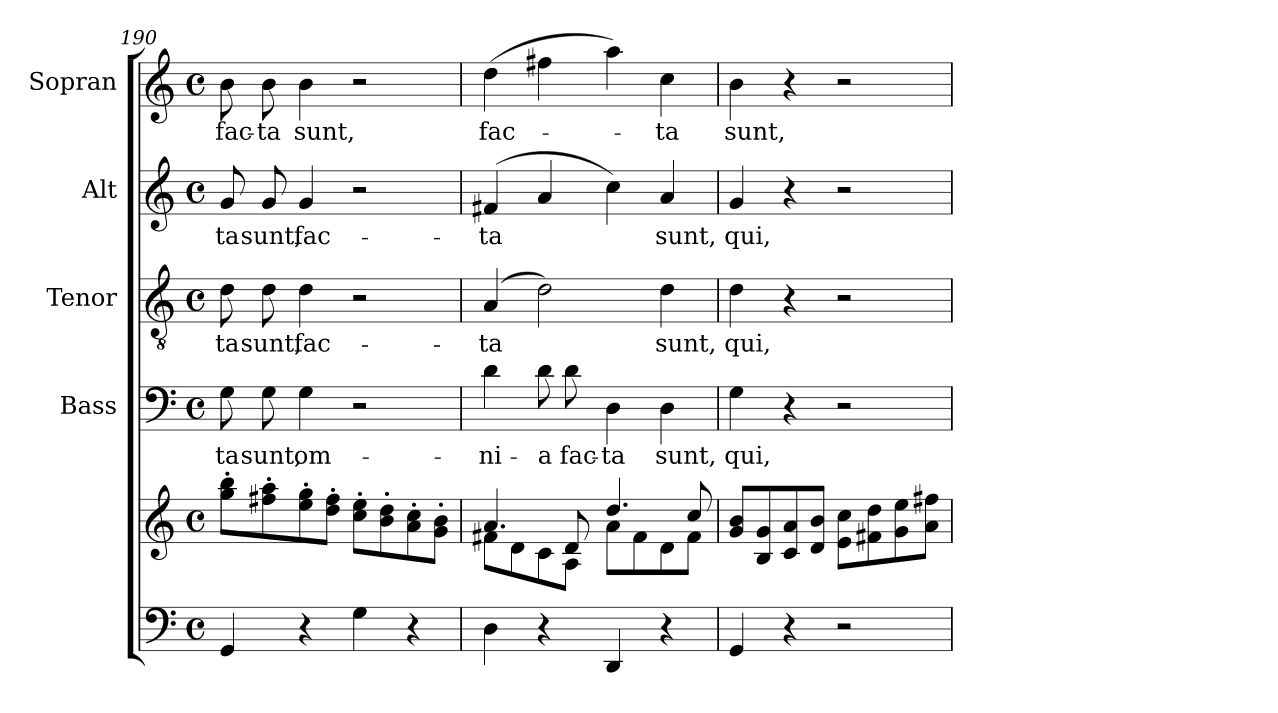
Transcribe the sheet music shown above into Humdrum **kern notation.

**kern	**kern	**kern	**text	**kern	**text	**kern	**text	**kern	**text
*part5	*part5	*part4	*part4	*part3	*part3	*part2	*part2	*part1	*part1
*staff6	*staff5	*staff4	*staff4	*staff3	*staff3	*staff2	*staff2	*staff1	*staff1
*	*	*I"Bass	*	*I"Tenor	*	*I"Alt	*	*I"Sopran	*
*	*	*I'B.	*	*I'T.	*	*I'A.	*	*I'S.	*
*clefF4	*clefG2	*clefF4	*	*clefGv2	*	*clefG2	*	*clefG2	*
*k[]	*k[]	*k[]	*	*k[]	*	*k[]	*	*k[]	*
*C:	*C:	*C:	*	*C:	*	*C:	*	*C:	*
*M4/4	*M4/4	*M4/4	*	*M4/4	*	*M4/4	*	*M4/4	*
*met(c)	*met(c)	*met(c)	*	*met(c)	*	*met(c)	*	*met(c)	*
=190	=190	=190	=190	=190	=190	=190	=190	=190	=190
!	!	!	!LO:LY:b	!	!LO:LY:b	!	!LO:LY:b	!	!LO:LY:b
4GG/	8gg\'> 8bb\'>L	8G\	-ta	8d\	-ta	8g/	-ta	8b\	fac-
!	!	!	!LO:LY:b	!	!LO:LY:b	!	!LO:LY:b	!	!LO:LY:b
.	8ff#X\'> 8aa\'>	8G\	sunt,	8d\	sunt,	8g/	sunt,	8b\	-ta
!	!	!	!LO:LY:b	!	!LO:LY:b	!	!LO:LY:b	!	!LO:LY:b
4r	8ee\'> 8gg\'>	4G\	om-	4d\	fac-	4g/	fac-	4b\	sunt,
.	8dd\'> 8ff#\'>J	.	.	.	.	.	.	.	.
4G\	8cc\'> 8ee\'>L	2r	.	2r	.	2r	.	2r	.
.	8b\'> 8dd\'>	.	.	.	.	.	.	.	.
4r	8a\'> 8cc\'>	.	.	.	.	.	.	.	.
.	8g\'> 8b\'>J	.	.	.	.	.	.	.	.
=191	=191	=191	=191	=191	=191	=191	=191	=191	=191
*	*^	*	*	*	*	*	*	*	*
!	!	!	!	!LO:LY:b	!	!LO:LY:b	!	!LO:LY:b	!	!LO:LY:b
4D\	4.a/	8f#X\L	4d\	-ni-	(4A/	-ta	(4f#X/	-ta	(>4dd\	fac-
.	.	8d\	.	.	.	.	.	.	.	.
!	!	!	!	!LO:LY:b	!	!	!	!	!	!
4r	.	8c\	8d\	-a	2d\)	.	4a/	.	4ff#X\	.
!	!	!	!	!LO:LY:b	!	!	!	!	!	!
.	8d/	8A\J	8d\	fac-	.	.	.	.	.	.
!	!	!	!	!LO:LY:b	!	!	!	!	!	!
4DD/	4.dd/	8a\L	4D\	-ta	.	.	4cc\)	.	4aa\)	.
.	.	8f#\	.	.	.	.	.	.	.	.
!	!	!	!	!LO:LY:b	!	!LO:LY:b	!	!LO:LY:b	!	!LO:LY:b
4r	.	8d\	4D\	sunt,	4d\	sunt,	4a/	sunt,	4cc\	-ta
.	8cc/	8f#\J	.	.	.	.	.	.	.	.
!!LO:LB:g=z
=192	=192	=192	=192	=192	=192	=192	=192	=192	=192	=192
!	!	!	!	!LO:LY:b	!	!LO:LY:b	!	!LO:LY:b	!	!LO:LY:b
*	*v	*v	*	*	*	*	*	*	*	*
4GG/	8g/ 8b/L	4G\	qui,	4d\	qui,	4g/	qui,	4b\	sunt,
.	8B/ 8g/	.	.	.	.	.	.	.	.
4r	8c/ 8a/	4r	.	4r	.	4r	.	4r	.
.	8d/ 8b/J	.	.	.	.	.	.	.	.
2r	8e\ 8cc\L	2r	.	2r	.	2r	.	2r	.
.	8f#X\ 8dd\	.	.	.	.	.	.	.	.
.	8g\ 8ee\	.	.	.	.	.	.	.	.
.	8a\ 8ff#X\J	.	.	.	.	.	.	.	.
=	=	=	=	=	=	=	=	=	=
*-	*-	*-	*-	*-	*-	*-	*-	*-	*-
